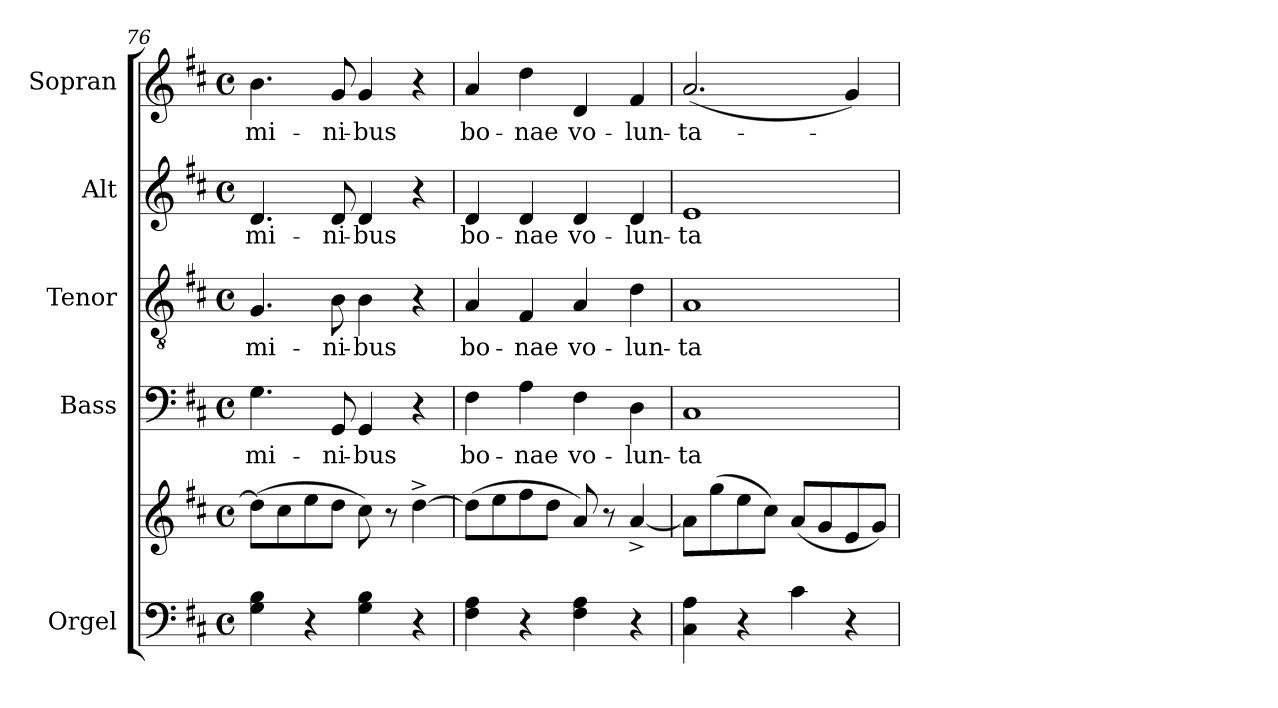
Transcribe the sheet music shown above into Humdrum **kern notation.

**kern	**kern	**kern	**text	**kern	**text	**kern	**text	**kern	**text
*part5	*part5	*part4	*part4	*part3	*part3	*part2	*part2	*part1	*part1
*staff6	*staff5	*staff4	*staff4	*staff3	*staff3	*staff2	*staff2	*staff1	*staff1
*I"Orgel	*	*I"Bass	*	*I"Tenor	*	*I"Alt	*	*I"Sopran	*
*I'Org.	*	*I'B.	*	*I'T.	*	*I'A.	*	*I'S.	*
*clefF4	*clefG2	*clefF4	*	*clefGv2	*	*clefG2	*	*clefG2	*
*k[f#c#]	*k[f#c#]	*k[f#c#]	*	*k[f#c#]	*	*k[f#c#]	*	*k[f#c#]	*
*D:	*D:	*D:	*	*D:	*	*D:	*	*D:	*
*M4/4	*M4/4	*M4/4	*	*M4/4	*	*M4/4	*	*M4/4	*
*met(c)	*met(c)	*met(c)	*	*met(c)	*	*met(c)	*	*met(c)	*
=76	=76	=76	=76	=76	=76	=76	=76	=76	=76
!	!	!	!LO:LY:b	!	!LO:LY:b	!	!LO:LY:b	!	!LO:LY:b
4G\ 4B\	(>8dd\L]	4.G\	-mi-	4.G/	-mi-	4.d/	-mi-	4.b\	-mi-
.	8cc#\	.	.	.	.	.	.	.	.
4r	8ee\	.	.	.	.	.	.	.	.
!	!	!	!LO:LY:b	!	!LO:LY:b	!	!LO:LY:b	!	!LO:LY:b
.	8dd\J	8GG/	-ni-	8B\	-ni-	8d/	-ni-	8g/	-ni-
!	!	!	!LO:LY:b	!	!LO:LY:b	!	!LO:LY:b	!	!LO:LY:b
4G\ 4B\	8cc#\)	4GG/	-bus	4B\	-bus	4d/	-bus	4g/	-bus
.	8r	.	.	.	.	.	.	.	.
4r	[4dd^>\	4r	.	4r	.	4r	.	4r	.
=77	=77	=77	=77	=77	=77	=77	=77	=77	=77
!	!	!	!LO:LY:b	!	!LO:LY:b	!	!LO:LY:b	!	!LO:LY:b
4F#\ 4A\	(>8dd\L]	4F#\	bo-	4A/	bo-	4d/	bo-	4a/	bo-
.	8ee\	.	.	.	.	.	.	.	.
!	!	!	!LO:LY:b	!	!LO:LY:b	!	!LO:LY:b	!	!LO:LY:b
4r	8ff#\	4A\	-nae	4F#/	-nae	4d/	-nae	4dd\	-nae
.	8dd\J	.	.	.	.	.	.	.	.
!	!	!	!LO:LY:b	!	!LO:LY:b	!	!LO:LY:b	!	!LO:LY:b
4F#\ 4A\	8a/)	4F#\	vo-	4A/	vo-	4d/	vo-	4d/	vo-
.	8r	.	.	.	.	.	.	.	.
!	!	!	!LO:LY:b	!	!LO:LY:b	!	!LO:LY:b	!	!LO:LY:b
4r	[4a^</	4D\	-lun-	4d\	-lun-	4d/	-lun-	4f#/	-lun-
=78	=78	=78	=78	=78	=78	=78	=78	=78	=78
!	!	!	!LO:LY:b	!	!LO:LY:b	!	!LO:LY:b	!	!LO:LY:b
4C#\ 4A\	8a\L]	1C#	-ta-	1A	-ta-	1e	-ta-	(<2.a/	-ta-
.	(>8gg\	.	.	.	.	.	.	.	.
4r	8ee\	.	.	.	.	.	.	.	.
.	8cc#\J)	.	.	.	.	.	.	.	.
4c#\	(<8a/L	.	.	.	.	.	.	.	.
.	8g/	.	.	.	.	.	.	.	.
4r	8e/	.	.	.	.	.	.	4g/)	.
.	8g/J)	.	.	.	.	.	.	.	.
=	=	=	=	=	=	=	=	=	=
*-	*-	*-	*-	*-	*-	*-	*-	*-	*-
